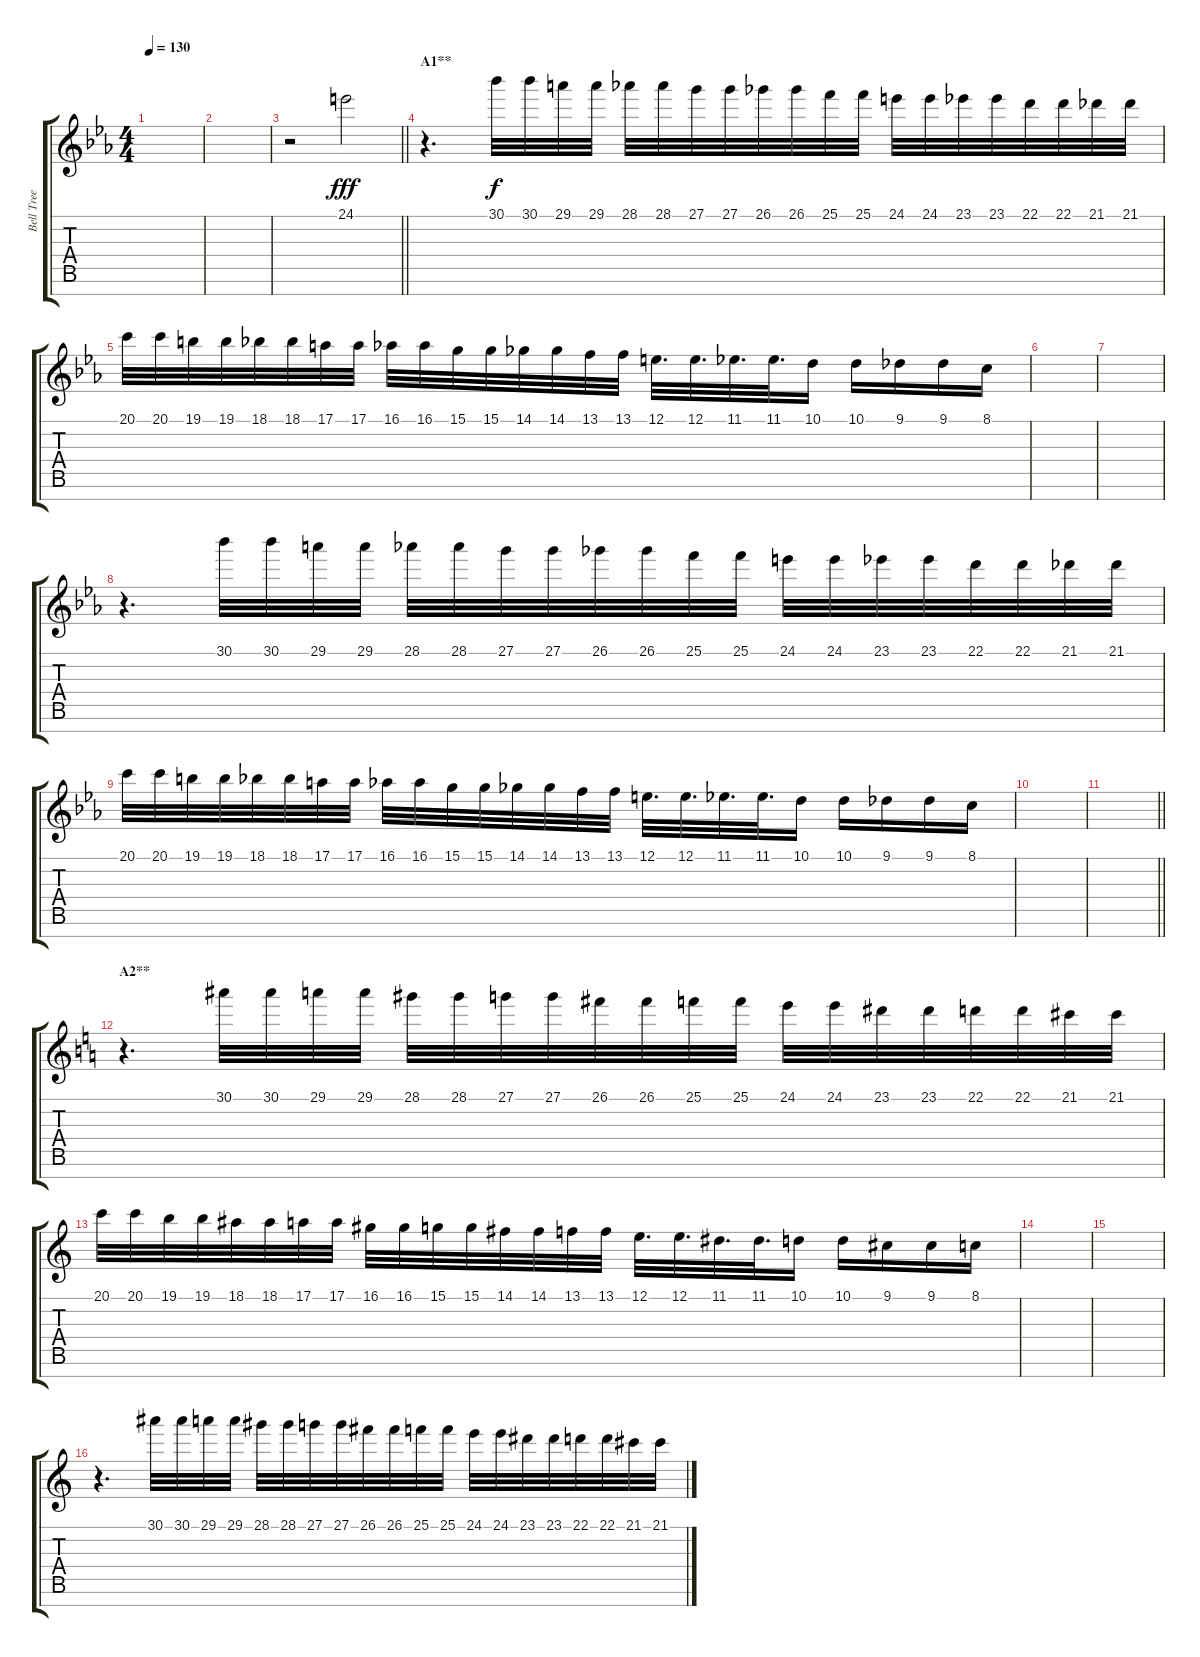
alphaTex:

\track ("Bell Tree & Reverse Cymbal" "Bell Tree ") {instrument telephonering}
\staff {score tabs}
\tuning (E4 B3 G3 D3 A2 E2 B1) {hide}
\ts (4 4)
\tempo 130
\clef g2
\ks eb
|
|
\barLineRight lightlight
r.2{volume 16 instrument reversecymbal} 24.1.2{dy fff} |
\section ("" "A1**")
r.4{d} 30.1.32{dy f volume 10 instrument telephonering} 30.1.32 29.1.32 29.1.32 28.1.32 28.1.32 27.1.32 27.1.32 26.1.32 26.1.32 25.1.32 25.1.32 24.1.32 24.1.32 23.1.32 23.1.32 22.1.32 22.1.32 21.1.32 21.1.32 |
20.1.32{volume 6} 20.1.32 19.1.32 19.1.32 18.1.32 18.1.32 17.1.32 17.1.32 16.1.32 16.1.32 15.1.32 15.1.32 14.1.32 14.1.32 13.1.32 13.1.32 12.1.32{d} 12.1.32{d} 11.1.32{d} 11.1.32{d} 10.1.16 10.1.16 9.1.16 9.1.16 8.1.16 |
|
|
r.4{d} 30.1.32{volume 10} 30.1.32 29.1.32 29.1.32 28.1.32 28.1.32 27.1.32 27.1.32 26.1.32 26.1.32 25.1.32 25.1.32 24.1.32 24.1.32 23.1.32 23.1.32 22.1.32 22.1.32 21.1.32 21.1.32 |
20.1.32{volume 6} 20.1.32 19.1.32 19.1.32 18.1.32 18.1.32 17.1.32 17.1.32 16.1.32 16.1.32 15.1.32 15.1.32 14.1.32 14.1.32 13.1.32 13.1.32 12.1.32{d} 12.1.32{d} 11.1.32{d} 11.1.32{d} 10.1.16 10.1.16 9.1.16 9.1.16 8.1.16 |
|
\barLineRight lightlight
|
\section ("" "A2**")
\ks c
r.4{d} 30.1.32{volume 10} 30.1.32 29.1.32 29.1.32 28.1.32 28.1.32 27.1.32 27.1.32 26.1.32 26.1.32 25.1.32 25.1.32 24.1.32 24.1.32 23.1.32 23.1.32 22.1.32 22.1.32 21.1.32 21.1.32 |
20.1.32{volume 6} 20.1.32 19.1.32 19.1.32 18.1.32 18.1.32 17.1.32 17.1.32 16.1.32 16.1.32 15.1.32 15.1.32 14.1.32 14.1.32 13.1.32 13.1.32 12.1.32{d} 12.1.32{d} 11.1.32{d} 11.1.32{d} 10.1.16 10.1.16 9.1.16 9.1.16 8.1.16 |
|
|
r.4{d} 30.1.32{volume 10} 30.1.32 29.1.32 29.1.32 28.1.32 28.1.32 27.1.32 27.1.32 26.1.32 26.1.32 25.1.32 25.1.32 24.1.32 24.1.32 23.1.32 23.1.32 22.1.32 22.1.32 21.1.32 21.1.32
